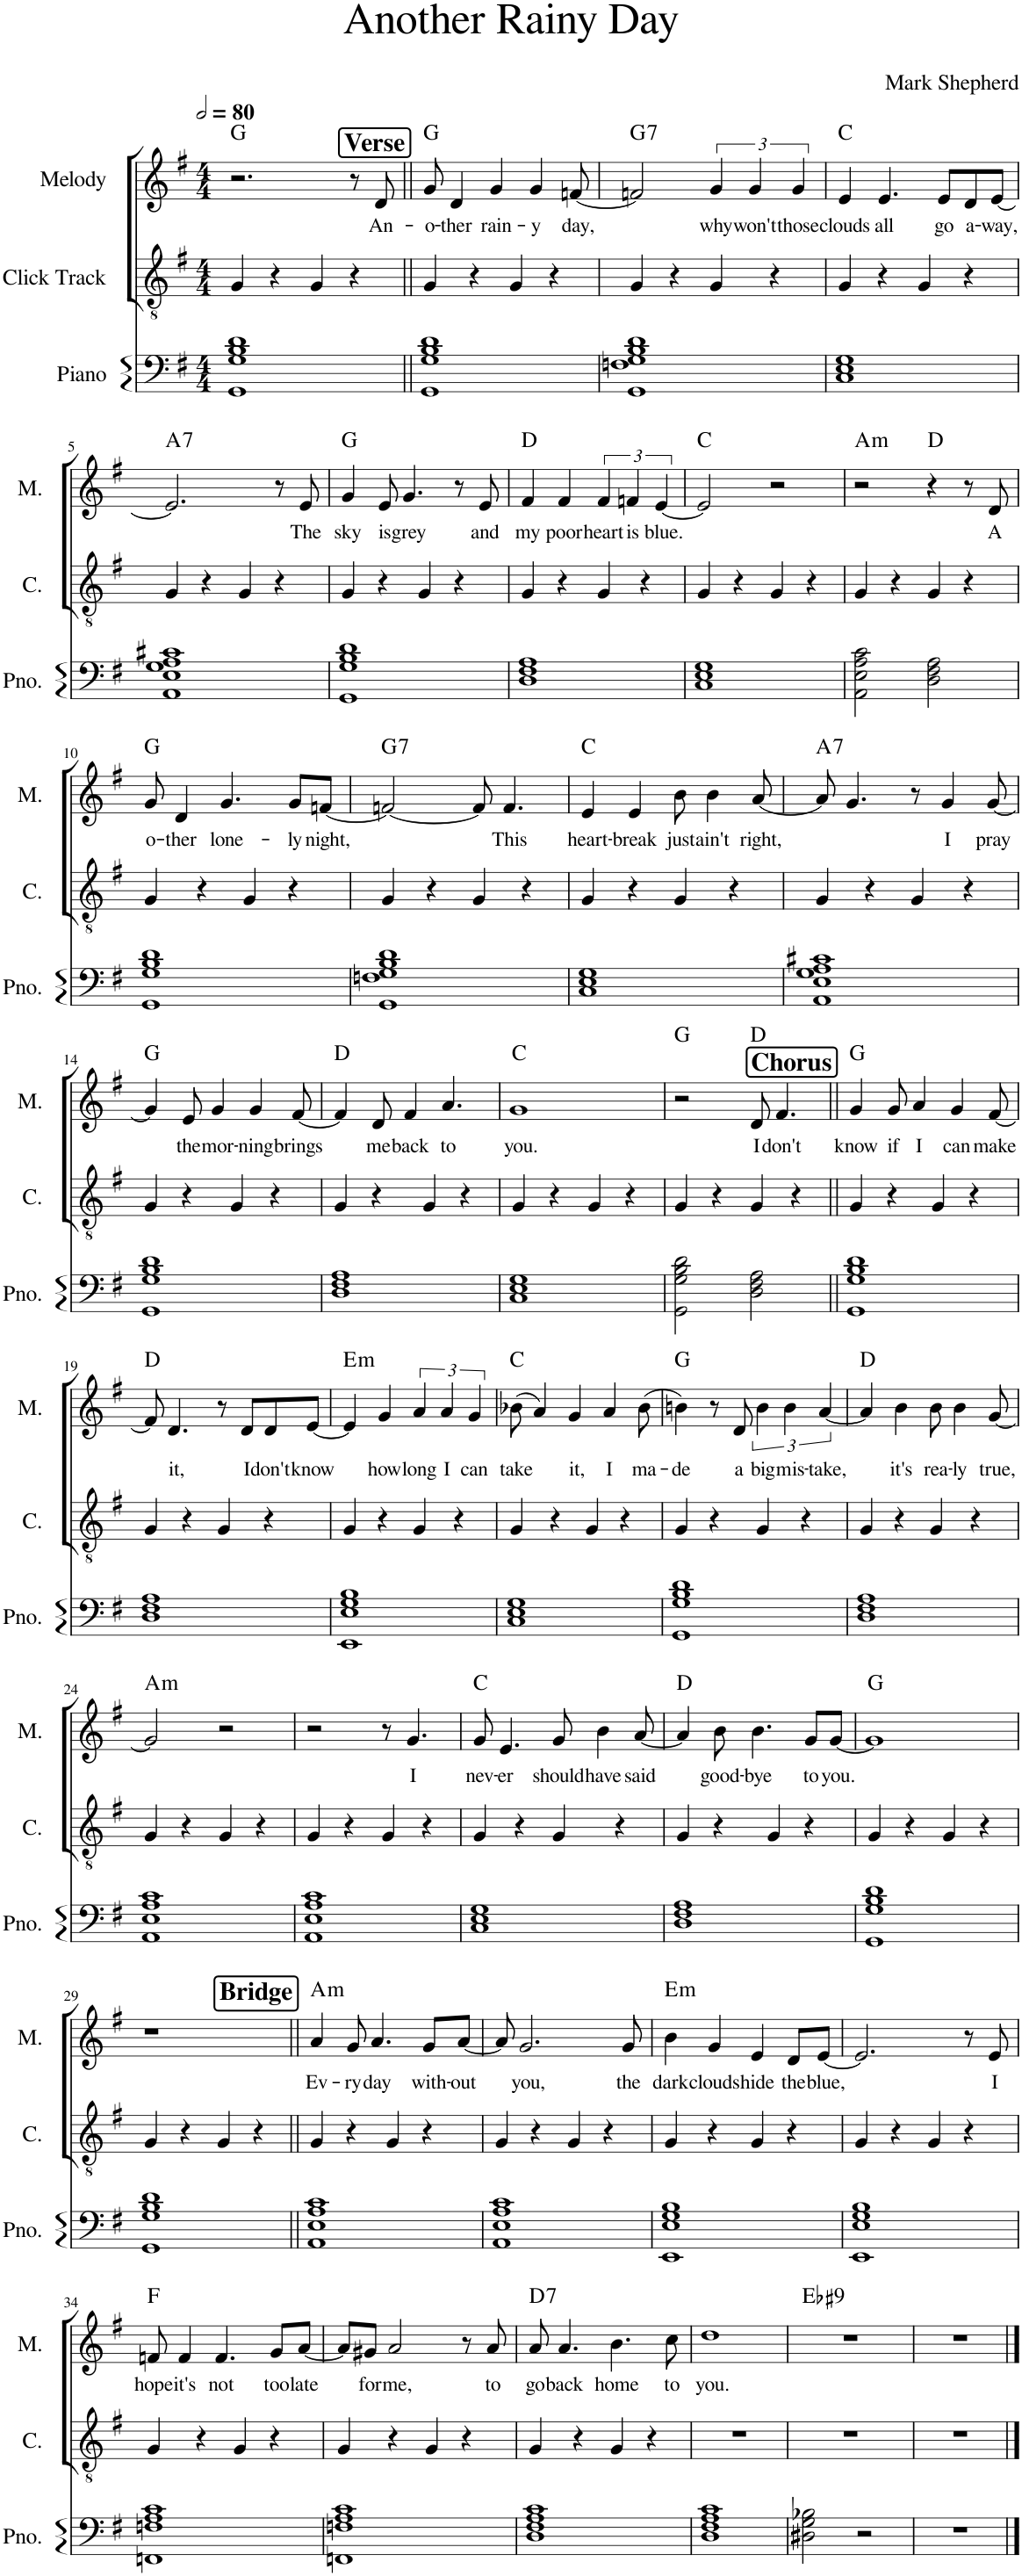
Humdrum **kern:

**kern	**kern	**kern	**text	**harte
*part3	*part2	*part1	*part1	*part1
*staff3	*staff2	*staff1	*staff1	*
*I"Piano	*I"Click Track	*I"Melody	*	*
*I'Pno.	*I'C.	*I'M.	*	*
*clefF4	*clefGv2	*clefG2	*	*
*k[f#]	*k[f#]	*k[f#]	*	*
*M4/4	*M4/4	*M4/4	*	*
*MM160	*MM160	*MM160	*	*
=1	=1	=1	=1	=1
1GG 1G 1B 1d	4G/	2.r	.	G:maj
.	4r	.	.	.
.	4G/	.	.	.
.	4r	8r	.	.
!	!	!	!LO:LY:b	!
.	.	8d/	An-	.
!!LO:REH:place=s1:a:B:cj:fs=14:t=Verse
=2||	=2||	=2||	=2||	=2||
!	!	!	!LO:LY:b	!
1GG 1G 1B 1d	4G/	8g/	-o-	G:maj
!	!	!	!LO:LY:b	!
.	.	4d/	-ther	.
.	4r	.	.	.
!	!	!	!LO:LY:b	!
.	.	4g/	rain-	.
.	4G/	.	.	.
!	!	!	!LO:LY:b	!
.	.	4g/	-y	.
.	4r	.	.	.
!	!	!	!LO:LY:b	!
.	.	[8fn/	day,	.
=3	=3	=3	=3	=3
!	!	!	!	!LO:H:kt=7
1GG 1Fn 1G 1B 1d	4G/	2fn/]	.	G:7
.	4r	.	.	.
!	!	!	!LO:LY:b	!
.	4G/	6g/	why	.
!	!	!	!LO:LY:b	!
.	.	6g/	won't	.
.	4r	.	.	.
!	!	!	!LO:LY:b	!
.	.	6g/	those	.
=4	=4	=4	=4	=4
!	!	!	!LO:LY:b	!
1C 1E 1G	4G/	4e/	clouds	C:maj
!	!	!	!LO:LY:b	!
.	4r	4.e/	all	.
.	4G/	.	.	.
!	!	!	!LO:LY:b	!
.	.	8e/L	go	.
!	!	!	!LO:LY:b	!
.	4r	8d/	a-	.
!	!	!	!LO:LY:b	!
.	.	[8e/J	-way,	.
!!LO:LB:g=z
=5	=5	=5	=5	=5
!	!	!	!	!LO:H:kt=7
1AA 1E 1G 1A 1c#X	4G/	2.e/]	.	A:7
.	4r	.	.	.
.	4G/	.	.	.
.	4r	8r	.	.
!	!	!	!LO:LY:b	!
.	.	8e/	The	.
=6	=6	=6	=6	=6
!	!	!	!LO:LY:b	!
1GG 1G 1B 1d	4G/	4g/	sky	G:maj
!	!	!	!LO:LY:b	!
.	4r	8e/	is	.
!	!	!	!LO:LY:b	!
.	.	4.g/	grey	.
.	4G/	.	.	.
.	4r	8r	.	.
!	!	!	!LO:LY:b	!
.	.	8e/	and	.
=7	=7	=7	=7	=7
!	!	!	!LO:LY:b	!
1D 1F# 1A	4G/	4f#/	my	D:maj
!	!	!	!LO:LY:b	!
.	4r	4f#/	poor	.
!	!	!	!LO:LY:b	!
.	4G/	6f#/	heart	.
!	!	!	!LO:LY:b	!
.	.	6fn/	is	.
.	4r	.	.	.
!	!	!	!LO:LY:b	!
.	.	[6e/	blue.	.
=8	=8	=8	=8	=8
1C 1E 1G	4G/	2e/]	.	C:maj
.	4r	.	.	.
.	4G/	2r	.	.
.	4r	.	.	.
=9	=9	=9	=9	=9
!	!	!	!	!LO:H:kt=m
2AA\ 2E\ 2A\ 2c\	4G/	2r	.	A:min
.	4r	.	.	.
2D\ 2F#\ 2A\	4G/	4r	.	D:maj
.	4r	8r	.	.
!	!	!	!LO:LY:b	!
.	.	8d/	A	.
!!LO:LB:g=z
=10	=10	=10	=10	=10
!	!	!	!LO:LY:b	!
1GG 1G 1B 1d	4G/	8g/	-o-	G:maj
!	!	!	!LO:LY:b	!
.	.	4d/	-ther	.
.	4r	.	.	.
!	!	!	!LO:LY:b	!
.	.	4.g/	lone-	.
.	4G/	.	.	.
!	!	!	!LO:LY:b	!
.	4r	8g/L	-ly	.
!	!	!	!LO:LY:b	!
.	.	[8fn/J	night,	.
=11	=11	=11	=11	=11
!	!	!	!	!LO:H:kt=7
1GG 1Fn 1G 1B 1d	4G/	2fn/_	.	G:7
.	4r	.	.	.
.	4G/	8f/]	.	.
!	!	!	!LO:LY:b	!
.	.	4.f/	This	.
.	4r	.	.	.
=12	=12	=12	=12	=12
!	!	!	!LO:LY:b	!
1C 1E 1G	4G/	4e/	heart-	C:maj
!	!	!	!LO:LY:b	!
.	4r	4e/	-break	.
!	!	!	!LO:LY:b	!
.	4G/	8b\	just	.
!	!	!	!LO:LY:b	!
.	.	4b\	ain't	.
.	4r	.	.	.
!	!	!	!LO:LY:b	!
.	.	[8a/	right,	.
=13	=13	=13	=13	=13
!	!	!	!	!LO:H:kt=7
1AA 1E 1G 1A 1c#X	4G/	8a/]	.	A:7
.	.	4.g/	.	.
.	4r	.	.	.
.	4G/	8r	.	.
!	!	!	!LO:LY:b	!
.	.	4g/	I	.
.	4r	.	.	.
!	!	!	!LO:LY:b	!
.	.	[8g/	pray	.
!!LO:LB:g=z
=14	=14	=14	=14	=14
1GG 1G 1B 1d	4G/	4g/]	.	G:maj
!	!	!	!LO:LY:b	!
.	4r	8e/	the	.
!	!	!	!LO:LY:b	!
.	.	4g/	mor-	.
.	4G/	.	.	.
!	!	!	!LO:LY:b	!
.	.	4g/	-ning	.
.	4r	.	.	.
!	!	!	!LO:LY:b	!
.	.	[8f#/	brings	.
=15	=15	=15	=15	=15
1D 1F# 1A	4G/	4f#/]	.	D:maj
!	!	!	!LO:LY:b	!
.	4r	8d/	me	.
!	!	!	!LO:LY:b	!
.	.	4f#/	back	.
.	4G/	.	.	.
!	!	!	!LO:LY:b	!
.	.	4.a/	to	.
.	4r	.	.	.
=16	=16	=16	=16	=16
!	!	!	!LO:LY:b	!
1C 1E 1G	4G/	1g	you.	C:maj
.	4r	.	.	.
.	4G/	.	.	.
.	4r	.	.	.
=17	=17	=17	=17	=17
2GG\ 2G\ 2B\ 2d\	4G/	2r	.	G:maj
.	4r	.	.	.
!	!	!	!LO:LY:b	!
2D\ 2F#\ 2A\	4G/	8d/	I	D:maj
!	!	!	!LO:LY:b	!
.	.	4.f#/	don't	.
.	4r	.	.	.
!!LO:REH:place=s1:a:B:cj:fs=14:t=Chorus
=18||	=18||	=18||	=18||	=18||
!	!	!	!LO:LY:b	!
1GG 1G 1B 1d	4G/	4g/	know	G:maj
!	!	!	!LO:LY:b	!
.	4r	8g/	if	.
!	!	!	!LO:LY:b	!
.	.	4a/	I	.
.	4G/	.	.	.
!	!	!	!LO:LY:b	!
.	.	4g/	can	.
.	4r	.	.	.
!	!	!	!LO:LY:b	!
.	.	[8f#/	make	.
!!LO:LB:g=z
=19	=19	=19	=19	=19
1D 1F# 1A	4G/	8f#/]	.	D:maj
!	!	!	!LO:LY:b	!
.	.	4.d/	it,	.
.	4r	.	.	.
.	4G/	8r	.	.
!	!	!	!LO:LY:b	!
.	.	8d/L	I	.
!	!	!	!LO:LY:b	!
.	4r	8d/	don't	.
!	!	!	!LO:LY:b	!
.	.	[8e/J	know	.
=20	=20	=20	=20	=20
!	!	!	!	!LO:H:kt=m
1EE 1E 1G 1B	4G/	4e/]	.	E:min
!	!	!	!LO:LY:b	!
.	4r	4g/	how	.
!	!	!	!LO:LY:b	!
.	4G/	6a/	long	.
!	!	!	!LO:LY:b	!
.	.	6a/	I	.
.	4r	.	.	.
!	!	!	!LO:LY:b	!
.	.	6g/	can	.
=21	=21	=21	=21	=21
!	!	!	!LO:LY:b	!
1C 1E 1G	4G/	(8b-X\	take	C:maj
.	.	4a/)	.	.
.	4r	.	.	.
!	!	!	!LO:LY:b	!
.	.	4g/	it,	.
.	4G/	.	.	.
!	!	!	!LO:LY:b	!
.	.	4a/	I	.
.	4r	.	.	.
!	!	!	!LO:LY:b	!
.	.	(8b-\	ma-	.
=22	=22	=22	=22	=22
!	!	!	!LO:LY:b	!
1GG 1G 1B 1d	4G/	4bn\)	-de	G:maj
.	4r	8r	.	.
!	!	!	!LO:LY:b	!
.	.	8d/	a	.
!	!	!	!LO:LY:b	!
.	4G/	6b\	big	.
!	!	!	!LO:LY:b	!
.	.	6b\	mis-	.
.	4r	.	.	.
!	!	!	!LO:LY:b	!
.	.	[6a/	-take,	.
=23	=23	=23	=23	=23
1D 1F# 1A	4G/	4a/]	.	D:maj
!	!	!	!LO:LY:b	!
.	4r	4b\	it's	.
!	!	!	!LO:LY:b	!
.	4G/	8b\	rea-	.
!	!	!	!LO:LY:b	!
.	.	4b\	-ly	.
.	4r	.	.	.
!	!	!	!LO:LY:b	!
.	.	[8g/	true,	.
!!LO:LB:g=z
=24	=24	=24	=24	=24
!	!	!	!	!LO:H:kt=m
1AA 1E 1A 1c	4G/	2g/]	.	A:min
.	4r	.	.	.
.	4G/	2r	.	.
.	4r	.	.	.
=25	=25	=25	=25	=25
1AA 1E 1A 1c	4G/	2r	.	.
.	4r	.	.	.
.	4G/	8r	.	.
!	!	!	!LO:LY:b	!
.	.	4.g/	I	.
.	4r	.	.	.
=26	=26	=26	=26	=26
!	!	!	!LO:LY:b	!
1C 1E 1G	4G/	8g/	nev-	C:maj
!	!	!	!LO:LY:b	!
.	.	4.e/	-er	.
.	4r	.	.	.
!	!	!	!LO:LY:b	!
.	4G/	8g/	should	.
!	!	!	!LO:LY:b	!
.	.	4b\	have	.
.	4r	.	.	.
!	!	!	!LO:LY:b	!
.	.	[8a/	said	.
=27	=27	=27	=27	=27
1D 1F# 1A	4G/	4a/]	.	D:maj
!	!	!	!LO:LY:b	!
.	4r	8b\	good-	.
!	!	!	!LO:LY:b	!
.	.	4.b\	-bye	.
.	4G/	.	.	.
!	!	!	!LO:LY:b	!
.	4r	8g/L	to	.
!	!	!	!LO:LY:b	!
.	.	[8g/J	you.	.
=28	=28	=28	=28	=28
1GG 1G 1B 1d	4G/	1g]	.	G:maj
.	4r	.	.	.
.	4G/	.	.	.
.	4r	.	.	.
!!LO:LB:g=z
=29	=29	=29	=29	=29
1GG 1G 1B 1d	4G/	1r	.	.
.	4r	.	.	.
.	4G/	.	.	.
.	4r	.	.	.
!!LO:REH:place=s1:a:B:cj:fs=14:t=Bridge
=30||	=30||	=30||	=30||	=30||
!	!	!	!LO:LY:b	!LO:H:kt=m
1AA 1E 1A 1c	4G/	4a/	Ev-	A:min
!	!	!	!LO:LY:b	!
.	4r	8g/	-ry	.
!	!	!	!LO:LY:b	!
.	.	4.a/	day	.
.	4G/	.	.	.
!	!	!	!LO:LY:b	!
.	4r	8g/L	with-	.
!	!	!	!LO:LY:b	!
.	.	[8a/J	-out	.
=31	=31	=31	=31	=31
1AA 1E 1A 1c	4G/	8a/]	.	.
!	!	!	!LO:LY:b	!
.	.	2.g/	you,	.
.	4r	.	.	.
.	4G/	.	.	.
.	4r	.	.	.
!	!	!	!LO:LY:b	!
.	.	8g/	the	.
=32	=32	=32	=32	=32
!	!	!	!LO:LY:b	!LO:H:kt=m
1EE 1E 1G 1B	4G/	4b\	dark	E:min
!	!	!	!LO:LY:b	!
.	4r	4g/	clouds	.
!	!	!	!LO:LY:b	!
.	4G/	4e/	hide	.
!	!	!	!LO:LY:b	!
.	4r	8d/L	the	.
!	!	!	!LO:LY:b	!
.	.	[8e/J	blue,	.
=33	=33	=33	=33	=33
1EE 1E 1G 1B	4G/	2.e/]	.	.
.	4r	.	.	.
.	4G/	.	.	.
.	4r	8r	.	.
!	!	!	!LO:LY:b	!
.	.	8e/	I	.
!!LO:LB:g=z
=34	=34	=34	=34	=34
!	!	!	!LO:LY:b	!
1FFn 1Fn 1A 1c	4G/	8fn/	hope	F:maj
!	!	!	!LO:LY:b	!
.	.	4f/	it's	.
.	4r	.	.	.
!	!	!	!LO:LY:b	!
.	.	4.f/	not	.
.	4G/	.	.	.
!	!	!	!LO:LY:b	!
.	4r	8g/L	too	.
!	!	!	!LO:LY:b	!
.	.	[8a/J	late	.
=35	=35	=35	=35	=35
1FFn 1Fn 1A 1c	4G/	8a/L]	.	.
!	!	!	!LO:LY:b	!
.	.	8g#X/J	for	.
!	!	!	!LO:LY:b	!
.	4r	2a/	me,	.
.	4G/	.	.	.
.	4r	8r	.	.
!	!	!	!LO:LY:b	!
.	.	8a/	to	.
=36	=36	=36	=36	=36
!	!	!	!LO:LY:b	!LO:H:kt=7
1D 1F# 1A 1c	4G/	8a/	go	D:7
!	!	!	!LO:LY:b	!
.	.	4.a/	back	.
.	4r	.	.	.
!	!	!	!LO:LY:b	!
.	4G/	4.b\	home	.
.	4r	.	.	.
!	!	!	!LO:LY:b	!
.	.	8cc\	to	.
=37	=37	=37	=37	=37
!	!	!	!LO:LY:b	!
1D 1F# 1A 1c	1r	1dd	you.	.
=38	=38	=38	=38	=38
2D#X\ 2G\ 2B-X\	1r	1r	.	Eb:maj(#9)
2r	.	.	.	.
=39	=39	=39	=39	=39
1r	1r	1r	.	.
==	==	==	==	==
*-	*-	*-	*-	*-
